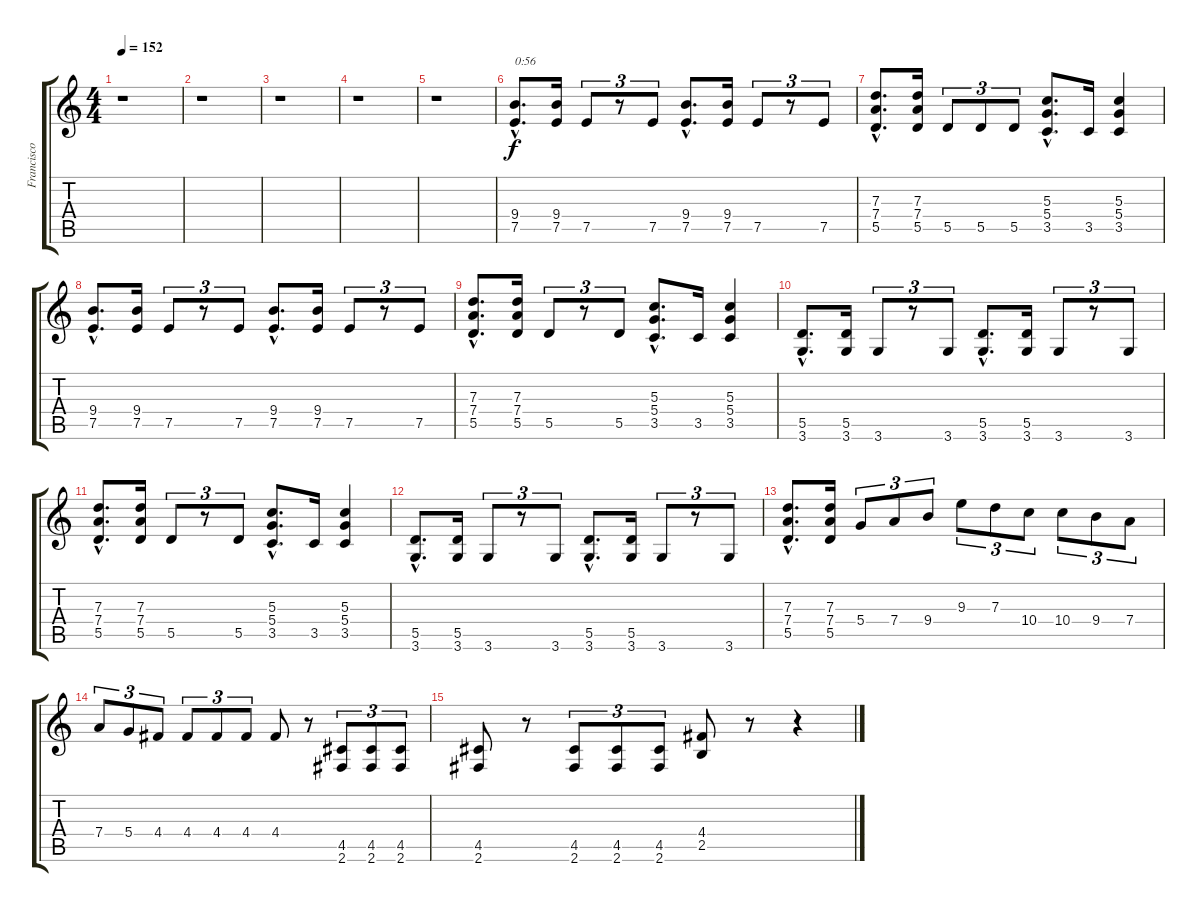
\track ("Francisco \"Tony Hawks\" Cresp" "Francisco ") {instrument overdrivenguitar}
\staff {score tabs}
\tuning (E4 B3 G3 D3 A2 E2) {hide}
\ts (4 4)
\tempo 152
\clef g2
\ks c
r.1{dy f} |
r.1 |
r.1 |
r.1 |
r.1 |
(9.4{hac} 7.5{hac}).8{d txt "0:56"} (9.4 7.5).16 7.5.8{tu (3 2)} r.8{tu (3 2)} 7.5.8{tu (3 2)} (9.4{hac} 7.5{hac}).8{d} (9.4 7.5).16 7.5.8{tu (3 2)} r.8{tu (3 2)} 7.5.8{tu (3 2)} |
(7.3{hac} 7.4{hac} 5.5{hac}).8{d} (7.3 7.4 5.5).16 5.5.8{tu (3 2)} 5.5.8{tu (3 2)} 5.5.8{tu (3 2)} (5.3{hac} 5.4{hac} 3.5{hac}).8{d} 3.5.16 (5.3 5.4 3.5).4 |
(9.4{hac} 7.5{hac}).8{d} (9.4 7.5).16 7.5.8{tu (3 2)} r.8{tu (3 2)} 7.5.8{tu (3 2)} (9.4{hac} 7.5{hac}).8{d} (9.4 7.5).16 7.5.8{tu (3 2)} r.8{tu (3 2)} 7.5.8{tu (3 2)} |
(7.3{hac} 7.4{hac} 5.5{hac}).8{d} (7.3 7.4 5.5).16 5.5.8{tu (3 2)} r.8{tu (3 2)} 5.5.8{tu (3 2)} (5.3{hac} 5.4{hac} 3.5{hac}).8{d} 3.5.16 (5.3 5.4 3.5).4 |
(5.5{hac} 3.6{hac}).8{d} (5.5 3.6).16 3.6.8{tu (3 2)} r.8{tu (3 2)} 3.6.8{tu (3 2)} (5.5{hac} 3.6{hac}).8{d} (5.5 3.6).16 3.6.8{tu (3 2)} r.8{tu (3 2)} 3.6.8{tu (3 2)} |
(7.3{hac} 7.4{hac} 5.5{hac}).8{d} (7.3 7.4 5.5).16 5.5.8{tu (3 2)} r.8{tu (3 2)} 5.5.8{tu (3 2)} (5.3{hac} 5.4{hac} 3.5{hac}).8{d} 3.5.16 (5.3 5.4 3.5).4 |
(5.5{hac} 3.6{hac}).8{d} (5.5 3.6).16 3.6.8{tu (3 2)} r.8{tu (3 2)} 3.6.8{tu (3 2)} (5.5{hac} 3.6{hac}).8{d} (5.5 3.6).16 3.6.8{tu (3 2)} r.8{tu (3 2)} 3.6.8{tu (3 2)} |
(7.3{hac} 7.4{hac} 5.5{hac}).8{d} (7.3 7.4 5.5).16 5.4.8{tu (3 2)} 7.4.8{tu (3 2)} 9.4.8{tu (3 2)} 9.3.8{tu (3 2)} 7.3.8{tu (3 2)} 10.4.8{tu (3 2)} 10.4.8{tu (3 2)} 9.4.8{tu (3 2)} 7.4.8{tu (3 2)} |
7.4.8{tu (3 2)} 5.4.8{tu (3 2)} 4.4.8{tu (3 2)} 4.4.8{tu (3 2)} 4.4.8{tu (3 2)} 4.4.8{tu (3 2)} 4.4.8 r.8 (4.5 2.6).8{tu (3 2)} (4.5 2.6).8{tu (3 2)} (4.5 2.6).8{tu (3 2)} |
(4.5 2.6).8 r.8 (4.5 2.6).8{tu (3 2)} (4.5 2.6).8{tu (3 2)} (4.5 2.6).8{tu (3 2)} (4.4 2.5).8 r.8 r.4
